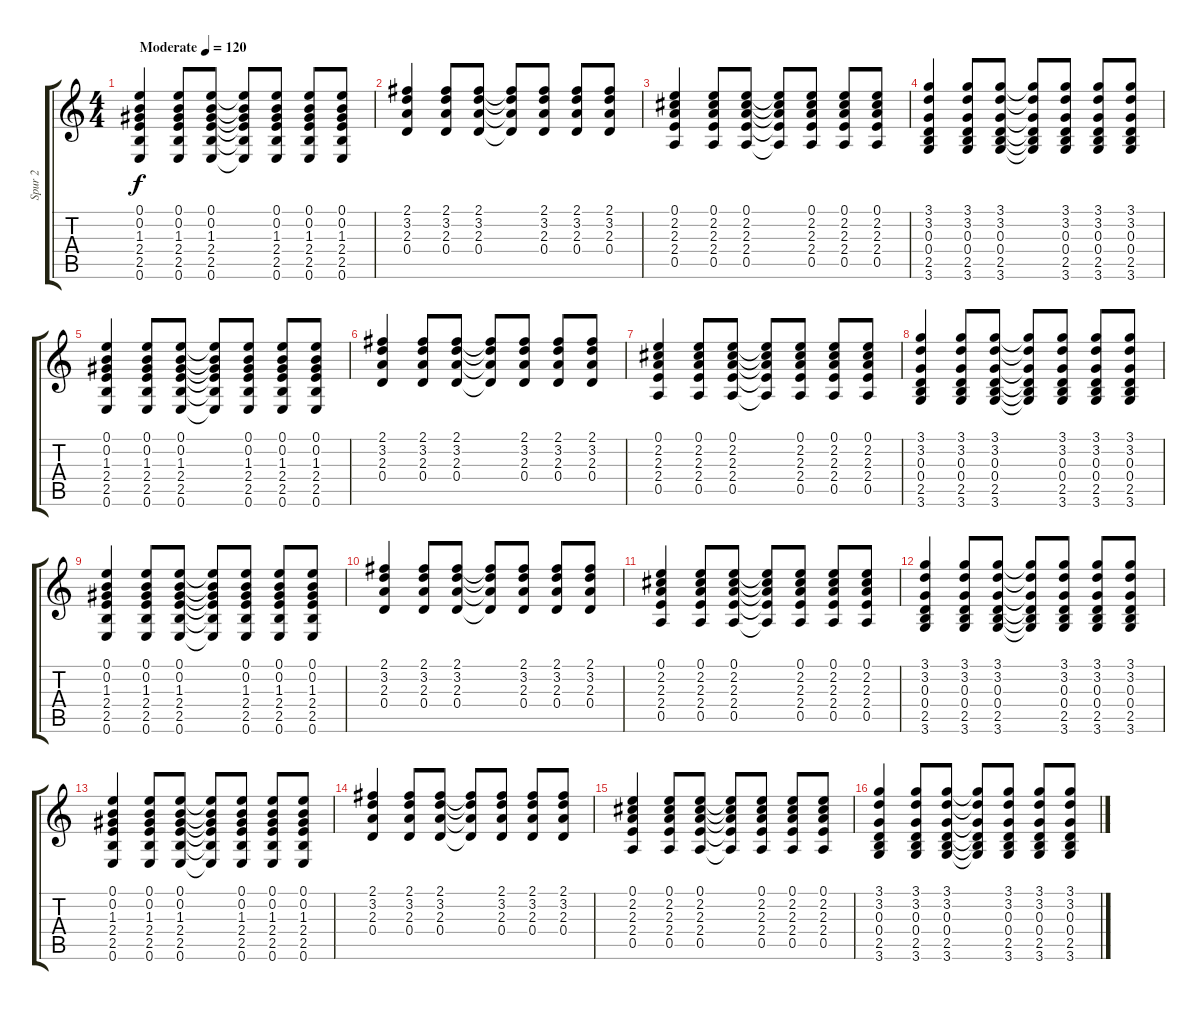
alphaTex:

\track ("Spur 2" "Spur 2") {instrument acousticguitarsteel}
\staff {score tabs}
\tuning (E4 B3 G3 D3 A2 E2) {hide}
\ts (4 4)
\tempo (120 "Moderate")
\clef g2
\ks c
(0.1 0.2 1.3 2.4 2.5 0.6).4{dy f instrument acousticguitarsteel} (0.1 0.2 1.3 2.4 2.5 0.6).8 (0.1 0.2 1.3 2.4 2.5 0.6).8 (0.1{t} 0.2{t} 1.3{t} 2.4{t} 2.5{t} 0.6{t}).8 (0.1 0.2 1.3 2.4 2.5 0.6).8 (0.1 0.2 1.3 2.4 2.5 0.6).8 (0.1 0.2 1.3 2.4 2.5 0.6).8 |
(2.1 3.2 2.3 0.4).4 (2.1 3.2 2.3 0.4).8 (2.1 3.2 2.3 0.4).8 (2.1{t} 3.2{t} 2.3{t} 0.4{t}).8 (2.1 3.2 2.3 0.4).8 (2.1 3.2 2.3 0.4).8 (2.1 3.2 2.3 0.4).8 |
(0.1 2.2 2.3 2.4 0.5).4 (0.1 2.2 2.3 2.4 0.5).8 (0.1 2.2 2.3 2.4 0.5).8 (0.1{t} 2.2{t} 2.3{t} 2.4{t} 0.5{t}).8 (0.1 2.2 2.3 2.4 0.5).8 (0.1 2.2 2.3 2.4 0.5).8 (0.1 2.2 2.3 2.4 0.5).8 |
(3.1 3.2 0.3 0.4 2.5 3.6).4 (3.1 3.2 0.3 0.4 2.5 3.6).8 (3.1 3.2 0.3 0.4 2.5 3.6).8 (3.1{t} 3.2{t} 0.3{t} 0.4{t} 2.5{t} 3.6{t}).8 (3.1 3.2 0.3 0.4 2.5 3.6).8 (3.1 3.2 0.3 0.4 2.5 3.6).8 (3.1 3.2 0.3 0.4 2.5 3.6).8 |
(0.1 0.2 1.3 2.4 2.5 0.6).4 (0.1 0.2 1.3 2.4 2.5 0.6).8 (0.1 0.2 1.3 2.4 2.5 0.6).8 (0.1{t} 0.2{t} 1.3{t} 2.4{t} 2.5{t} 0.6{t}).8 (0.1 0.2 1.3 2.4 2.5 0.6).8 (0.1 0.2 1.3 2.4 2.5 0.6).8 (0.1 0.2 1.3 2.4 2.5 0.6).8 |
(2.1 3.2 2.3 0.4).4 (2.1 3.2 2.3 0.4).8 (2.1 3.2 2.3 0.4).8 (2.1{t} 3.2{t} 2.3{t} 0.4{t}).8 (2.1 3.2 2.3 0.4).8 (2.1 3.2 2.3 0.4).8 (2.1 3.2 2.3 0.4).8 |
(0.1 2.2 2.3 2.4 0.5).4 (0.1 2.2 2.3 2.4 0.5).8 (0.1 2.2 2.3 2.4 0.5).8 (0.1{t} 2.2{t} 2.3{t} 2.4{t} 0.5{t}).8 (0.1 2.2 2.3 2.4 0.5).8 (0.1 2.2 2.3 2.4 0.5).8 (0.1 2.2 2.3 2.4 0.5).8 |
(3.1 3.2 0.3 0.4 2.5 3.6).4 (3.1 3.2 0.3 0.4 2.5 3.6).8 (3.1 3.2 0.3 0.4 2.5 3.6).8 (3.1{t} 3.2{t} 0.3{t} 0.4{t} 2.5{t} 3.6{t}).8 (3.1 3.2 0.3 0.4 2.5 3.6).8 (3.1 3.2 0.3 0.4 2.5 3.6).8 (3.1 3.2 0.3 0.4 2.5 3.6).8 |
(0.1 0.2 1.3 2.4 2.5 0.6).4 (0.1 0.2 1.3 2.4 2.5 0.6).8 (0.1 0.2 1.3 2.4 2.5 0.6).8 (0.1{t} 0.2{t} 1.3{t} 2.4{t} 2.5{t} 0.6{t}).8 (0.1 0.2 1.3 2.4 2.5 0.6).8 (0.1 0.2 1.3 2.4 2.5 0.6).8 (0.1 0.2 1.3 2.4 2.5 0.6).8 |
(2.1 3.2 2.3 0.4).4 (2.1 3.2 2.3 0.4).8 (2.1 3.2 2.3 0.4).8 (2.1{t} 3.2{t} 2.3{t} 0.4{t}).8 (2.1 3.2 2.3 0.4).8 (2.1 3.2 2.3 0.4).8 (2.1 3.2 2.3 0.4).8 |
(0.1 2.2 2.3 2.4 0.5).4 (0.1 2.2 2.3 2.4 0.5).8 (0.1 2.2 2.3 2.4 0.5).8 (0.1{t} 2.2{t} 2.3{t} 2.4{t} 0.5{t}).8 (0.1 2.2 2.3 2.4 0.5).8 (0.1 2.2 2.3 2.4 0.5).8 (0.1 2.2 2.3 2.4 0.5).8 |
(3.1 3.2 0.3 0.4 2.5 3.6).4 (3.1 3.2 0.3 0.4 2.5 3.6).8 (3.1 3.2 0.3 0.4 2.5 3.6).8 (3.1{t} 3.2{t} 0.3{t} 0.4{t} 2.5{t} 3.6{t}).8 (3.1 3.2 0.3 0.4 2.5 3.6).8 (3.1 3.2 0.3 0.4 2.5 3.6).8 (3.1 3.2 0.3 0.4 2.5 3.6).8 |
(0.1 0.2 1.3 2.4 2.5 0.6).4 (0.1 0.2 1.3 2.4 2.5 0.6).8 (0.1 0.2 1.3 2.4 2.5 0.6).8 (0.1{t} 0.2{t} 1.3{t} 2.4{t} 2.5{t} 0.6{t}).8 (0.1 0.2 1.3 2.4 2.5 0.6).8 (0.1 0.2 1.3 2.4 2.5 0.6).8 (0.1 0.2 1.3 2.4 2.5 0.6).8 |
(2.1 3.2 2.3 0.4).4 (2.1 3.2 2.3 0.4).8 (2.1 3.2 2.3 0.4).8 (2.1{t} 3.2{t} 2.3{t} 0.4{t}).8 (2.1 3.2 2.3 0.4).8 (2.1 3.2 2.3 0.4).8 (2.1 3.2 2.3 0.4).8 |
(0.1 2.2 2.3 2.4 0.5).4 (0.1 2.2 2.3 2.4 0.5).8 (0.1 2.2 2.3 2.4 0.5).8 (0.1{t} 2.2{t} 2.3{t} 2.4{t} 0.5{t}).8 (0.1 2.2 2.3 2.4 0.5).8 (0.1 2.2 2.3 2.4 0.5).8 (0.1 2.2 2.3 2.4 0.5).8 |
(3.1 3.2 0.3 0.4 2.5 3.6).4 (3.1 3.2 0.3 0.4 2.5 3.6).8 (3.1 3.2 0.3 0.4 2.5 3.6).8 (3.1{t} 3.2{t} 0.3{t} 0.4{t} 2.5{t} 3.6{t}).8 (3.1 3.2 0.3 0.4 2.5 3.6).8 (3.1 3.2 0.3 0.4 2.5 3.6).8 (3.1 3.2 0.3 0.4 2.5 3.6).8
